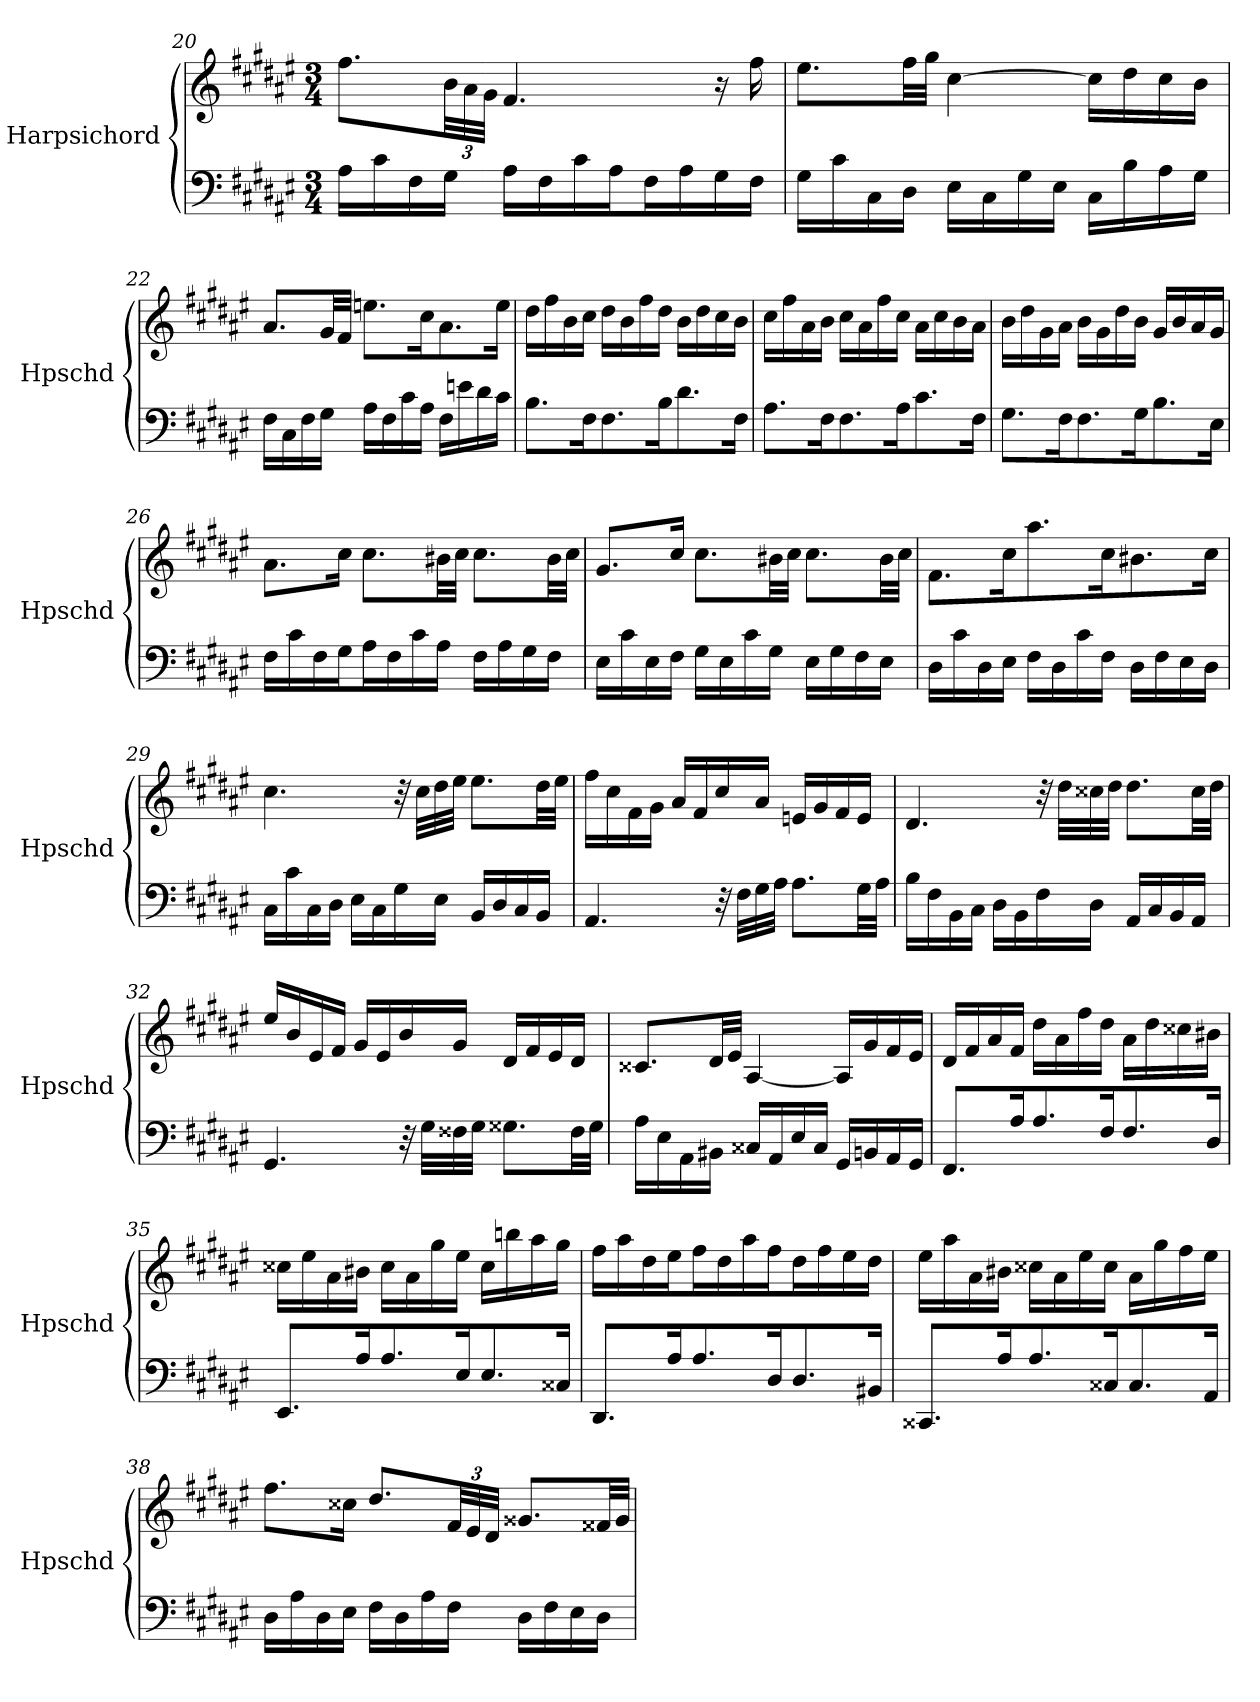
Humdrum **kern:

**kern	**kern
*part1	*part1
*staff2	*staff1
*I"Harpsichord	*
*I'Hpschd	*
*clefF4	*clefG2
*k[f#c#g#d#a#e#]	*k[f#c#g#d#a#e#]
*F#:	*F#:
*M3/4	*M3/4
=20	=20
16A#\LL	8.ff#\L
16c#\	.
16F#\	.
16G#\JJ	48b\LL
.	48a#\
.	48g#\JJJ
16A#\LL	4.f#/
16F#\	.
16c#\	.
16A#\J	.
16F#\L	.
16A#\	.
16G#\	16r
16F#\JJ	16ff#\
=21	=21
16G#\LL	8.ee#\L
16c#\	.
16C#\	.
16D#\JJ	32ff#\LL
.	32gg#\JJJ
16E#\LL	[4cc#\
16C#\	.
16G#\	.
16E#\JJ	.
16C#\LL	16cc#\LL]
16B\	16dd#\
16A#\	16cc#\
16G#\JJ	16b\JJ
=22	=22
16F#\LL	8.a#/L
16C#\	.
16F#\	.
16G#\JJ	32g#/LL
.	32f#/JJJ
16A#\LL	8.een\L
16F#\	.
16c#\	.
16A#\JJ	16cc#\K
16F#\LL	8.a#\
16en\	.
16d#\	.
16c#\JJ	16ee\Jk
=23	=23
8.B\L	16dd#\LL
.	16ff#\
.	16b\
16F#\K	16cc#\JJ
8.F#\	16dd#\LL
.	16b\
.	16ff#\
16B\K	16dd#\JJ
8.d#\	16b\LL
.	16dd#\
.	16cc#\
16F#\Jk	16b\JJ
=24	=24
8.A#\L	16cc#\LL
.	16ff#\
.	16a#\
16F#\K	16b\JJ
8.F#\	16cc#\LL
.	16a#\
.	16ff#\
16A#\K	16cc#\JJ
8.c#\	16a#\LL
.	16cc#\
.	16b\
16F#\Jk	16a#\JJ
=25	=25
8.G#\L	16b\LL
.	16dd#\
.	16g#\
16F#\K	16a#\JJ
8.F#\	16b\LL
.	16g#\
.	16dd#\
16G#\K	16b\JJ
8.B\	16g#/LL
.	16b/
.	16a#/
16E#\Jk	16g#/JJ
=26	=26
16F#\LL	8.a#\L
16c#\	.
16F#\	.
16G#\J	16cc#\Jk
16A#\L	8.cc#\L
16F#\	.
16c#\	.
16A#\JJ	32b#X\LL
.	32cc#\JJJ
16F#\LL	8.cc#\L
16A#\	.
16G#\	.
16F#\JJ	32b#\LL
.	32cc#\JJJ
=27	=27
16E#\LL	8.g#/L
16c#\	.
16E#\	.
16F#\JJ	16cc#/Jk
16G#\LL	8.cc#\L
16E#\	.
16c#\	.
16G#\JJ	32b#X\LL
.	32cc#\JJJ
16E#\LL	8.cc#\L
16G#\	.
16F#\	.
16E#\JJ	32b#\LL
.	32cc#\JJJ
=28	=28
16D#\LL	8.f#\L
16c#\	.
16D#\	.
16E#\JJ	16cc#\K
16F#\LL	8.aa#\
16D#\	.
16c#\	.
16F#\JJ	16cc#\K
16D#\LL	8.b#X\
16F#\	.
16E#\	.
16D#\JJ	16cc#\Jk
=29	=29
16C#\LL	4.cc#\
16c#\	.
16C#\	.
16D#\JJ	.
16E#\LL	.
16C#\	.
16G#\	32r
.	32cc#\LLL
16E#\JJ	32dd#\
.	32ee#\JJJ
16BB/LL	8.ee#\L
16D#/	.
16C#/	.
16BB/JJ	32dd#\LL
.	32ee#\JJJ
=30	=30
4.AA#/	16ff#\LL
.	16cc#\
.	16f#\
.	16g#\JJ
.	16a#/LL
.	16f#/
32r	16cc#/
32F#\LLL	.
32G#\	16a#/JJ
32A#\JJJ	.
8.A#\L	16en/LL
.	16g#/
.	16f#/
32G#\LL	16e/JJ
32A#\JJJ	.
=31	=31
16B\LL	4.d#/
16F#\	.
16BB\	.
16C#\JJ	.
16D#\LL	.
16BB\	.
16F#\	32r
.	32dd#\LLL
16D#\JJ	32cc##X\
.	32dd#\JJJ
16AA#/LL	8.dd#\L
16C#/	.
16BB/	.
16AA#/JJ	32cc##\LL
.	32dd#\JJJ
=32	=32
4.GG#/	16ee#/LL
.	16b/
.	16e#/
.	16f#/JJ
.	16g#/LL
.	16e#/
32r	16b/
32G#\LLL	.
32F##X\	16g#/JJ
32G#\JJJ	.
8.G##X\L	16d#/LL
.	16f#/
.	16e#/
32F##\LL	16d#/JJ
32G##\JJJ	.
=33	=33
16A#\LL	8.c##X/L
16E#\	.
16AA#\	.
16BB#X\JJ	32d#/LL
.	32e#/JJJ
16C##X/LL	[4A#/
16AA#/	.
16E#/	.
16C##/JJ	.
16GG#/LL	16A#/LL]
16BBn/	16g#/
16AA#/	16f#/
16GG#/JJ	16e#/JJ
=34	=34
8.FF#/L	16d#/LL
.	16f#/
.	16a#/
16A#/K	16f#/JJ
8.A#/	16dd#\LL
.	16a#\
.	16ff#\
16F#/K	16dd#\JJ
8.F#/	16a#\LL
.	16dd#\
.	16cc##X\
16D#/Jk	16b#X\JJ
=35	=35
8.EE#/L	16cc##X\LL
.	16ee#\
.	16a#\
16A#/K	16b#X\JJ
8.A#/	16cc##\LL
.	16a#\
.	16gg#\
16E#/K	16ee#\JJ
8.E#/	16cc##\LL
.	16bbn\
.	16aa#\
16C##X/Jk	16gg#\JJ
=36	=36
8.DD#/L	16ff#\LL
.	16aa#\
.	16dd#\
16A#/K	16ee#\J
8.A#/	16ff#\L
.	16dd#\
.	16aa#\
16D#/K	16ff#\J
8.D#/	16dd#\L
.	16ff#\
.	16ee#\
16BB#X/Jk	16dd#\JJ
=37	=37
8.CC##X/L	16ee#\LL
.	16aa#\
.	16a#\
16A#/K	16b#X\JJ
8.A#/	16cc##X\LL
.	16a#\
.	16ee#\
16C##X/K	16cc##\JJ
8.C##/	16a#\LL
.	16gg#\
.	16ff#\
16AA#/Jk	16ee#\JJ
=38	=38
16D#\LL	8.ff#\L
16A#\	.
16D#\	.
16E#\JJ	16cc##X\Jk
16F#\LL	8.dd#/L
16D#\	.
16A#\	.
16F#\JJ	48f#/LL
.	48e#/
.	48d#/JJJ
16D#\LL	8.g##X/L
16F#\	.
16E#\	.
16D#\JJ	32f##X/LL
.	32g##/JJJ
=	=
*-	*-
